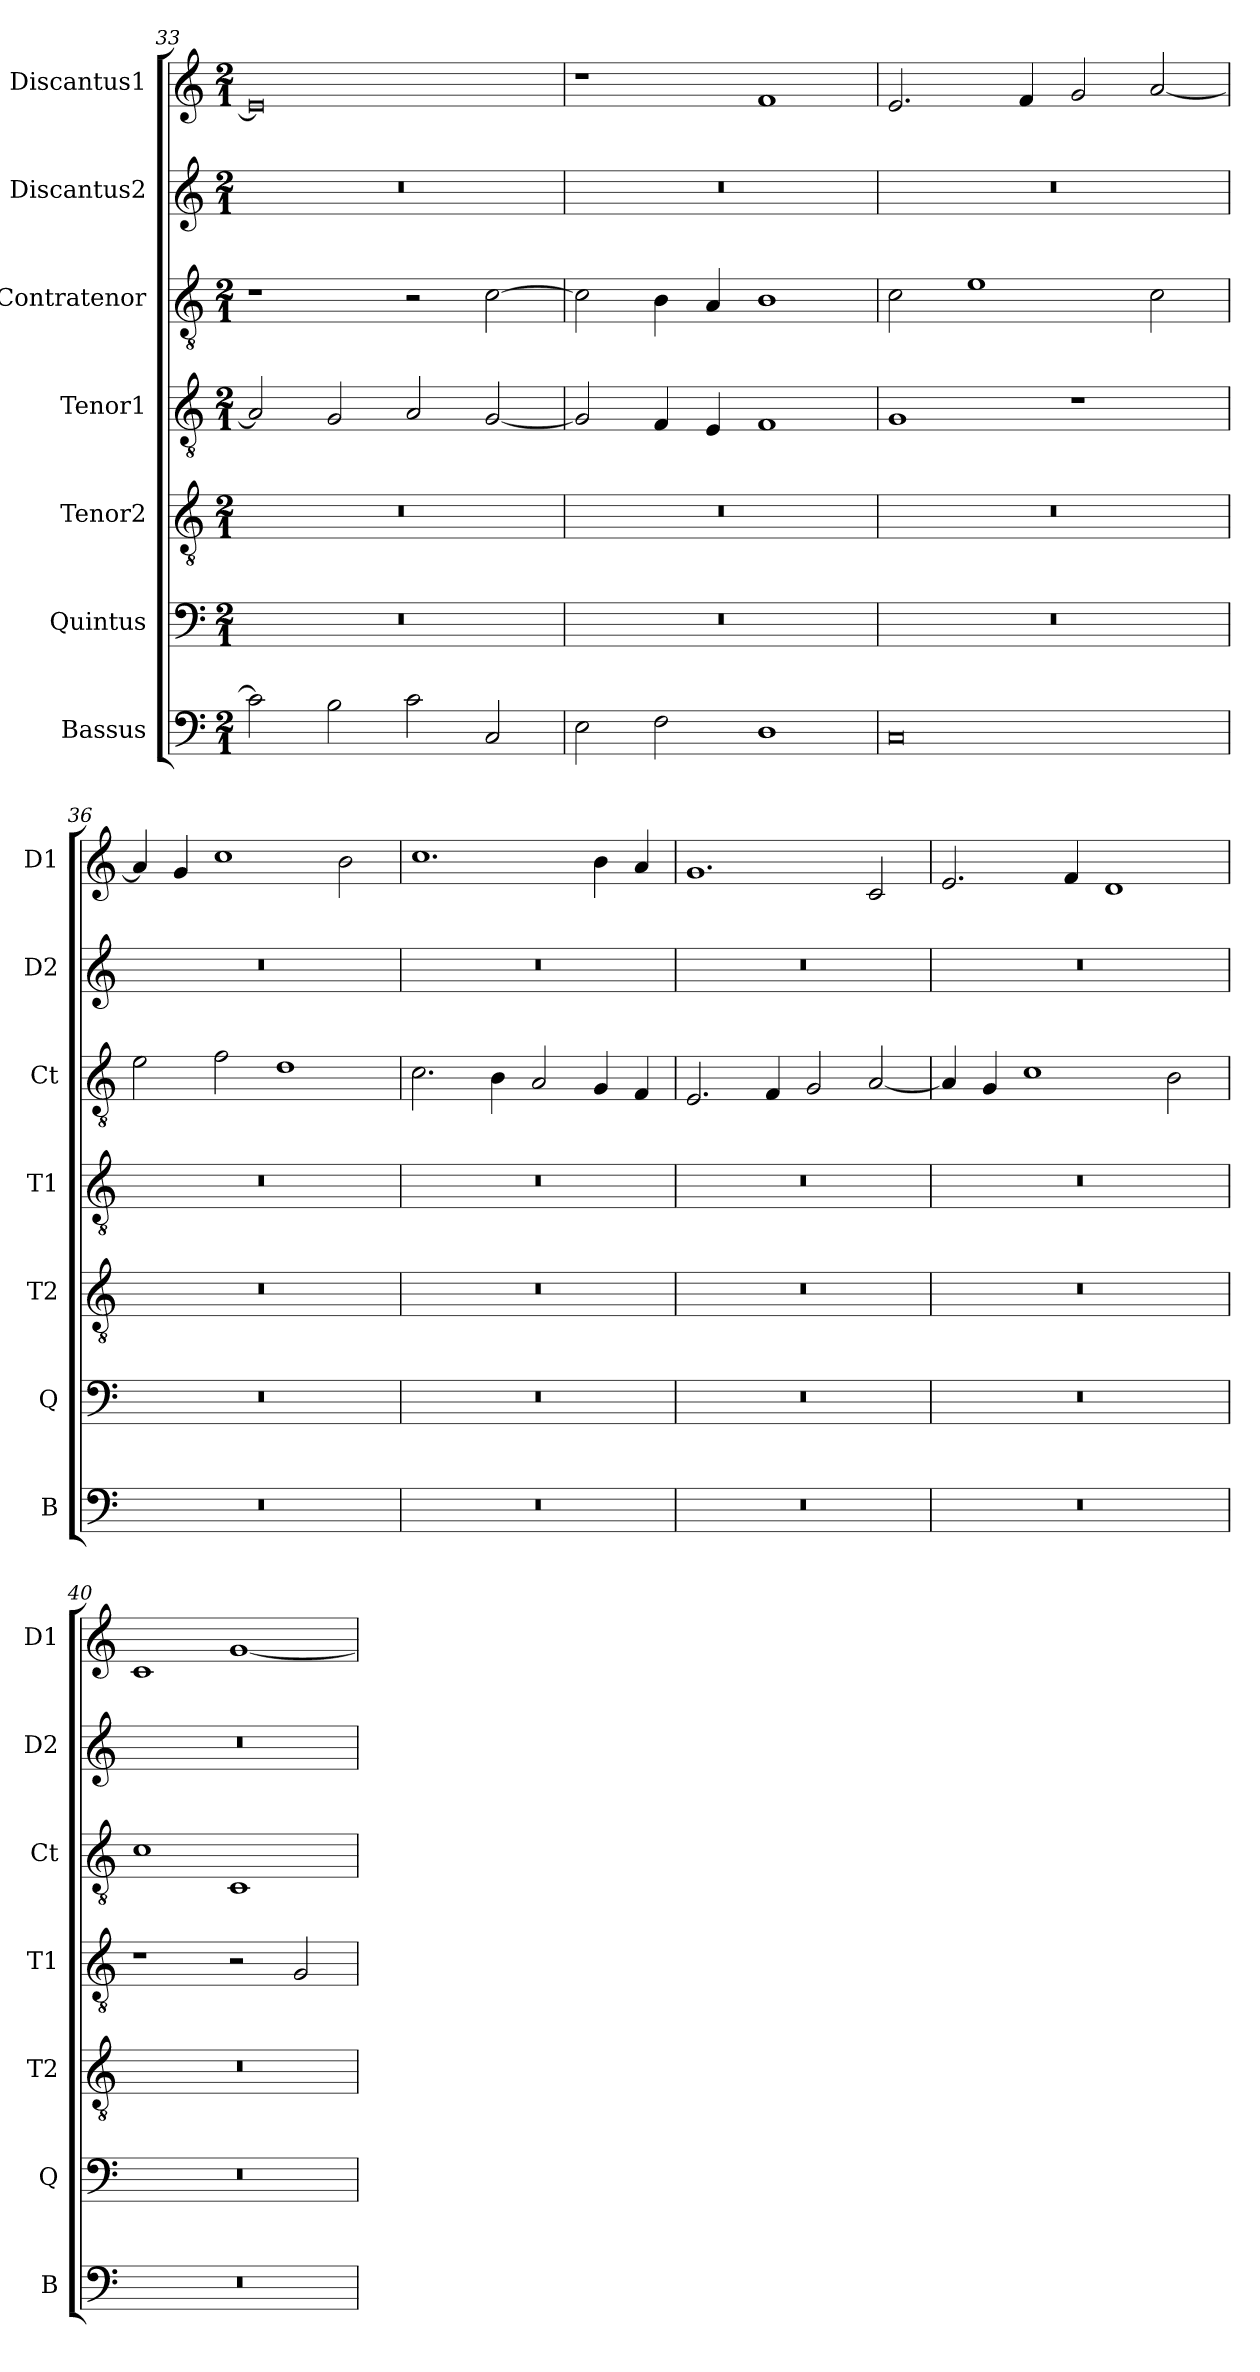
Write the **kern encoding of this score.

**kern	**kern	**kern	**kern	**kern	**kern	**kern
*part7	*part6	*part5	*part4	*part3	*part2	*part1
*staff7	*staff6	*staff5	*staff4	*staff3	*staff2	*staff1
*I"Bassus	*I"Quintus	*I"Tenor2	*I"Tenor1	*I"Contratenor	*I"Discantus2	*I"Discantus1
*I'B	*I'Q	*I'T2	*I'T1	*I'Ct	*I'D2	*I'D1
*clefF4	*clefF4	*clefGv2	*clefGv2	*clefGv2	*clefG2	*clefG2
*k[]	*k[]	*k[]	*k[]	*k[]	*k[]	*k[]
*M2/1	*M2/1	*M2/1	*M2/1	*M2/1	*M2/1	*M2/1
=33	=33	=33	=33	=33	=33	=33
2c\]	0r	0r	2A/]	1r	0r	0e]
2B\	.	.	2G/	.	.	.
2c\	.	.	2A/	2r	.	.
2C/	.	.	[2G/	[2c\	.	.
=34	=34	=34	=34	=34	=34	=34
2E\	0r	0r	2G/]	2c\]	0r	1r
2F\	.	.	4F/	4B\	.	.
.	.	.	4E/	4A/	.	.
1D	.	.	1F	1B	.	1f
=35	=35	=35	=35	=35	=35	=35
0C	0r	0r	1G	2c\	0r	2.e/
.	.	.	.	1e	.	.
.	.	.	.	.	.	4f/
.	.	.	1r	.	.	2g/
.	.	.	.	2c\	.	[2a/
=36	=36	=36	=36	=36	=36	=36
0r	0r	0r	0r	2e\	0r	4a/]
.	.	.	.	.	.	4g/
.	.	.	.	2f\	.	1cc
.	.	.	.	1d	.	.
.	.	.	.	.	.	2b\
=37	=37	=37	=37	=37	=37	=37
0r	0r	0r	0r	2.c\	0r	1.cc
.	.	.	.	4B\	.	.
.	.	.	.	2A/	.	.
.	.	.	.	4G/	.	4b\
.	.	.	.	4F/	.	4a/
=38	=38	=38	=38	=38	=38	=38
0r	0r	0r	0r	2.E/	0r	1.g
.	.	.	.	4F/	.	.
.	.	.	.	2G/	.	.
.	.	.	.	[2A/	.	2c/
=39	=39	=39	=39	=39	=39	=39
0r	0r	0r	0r	4A/]	0r	2.e/
.	.	.	.	4G/	.	.
.	.	.	.	1c	.	.
.	.	.	.	.	.	4f/
.	.	.	.	.	.	1d
.	.	.	.	2B\	.	.
=40	=40	=40	=40	=40	=40	=40
0r	0r	0r	1r	1c	0r	1c
.	.	.	2r	1C	.	[1g
.	.	.	2G/	.	.	.
=	=	=	=	=	=	=
*-	*-	*-	*-	*-	*-	*-
